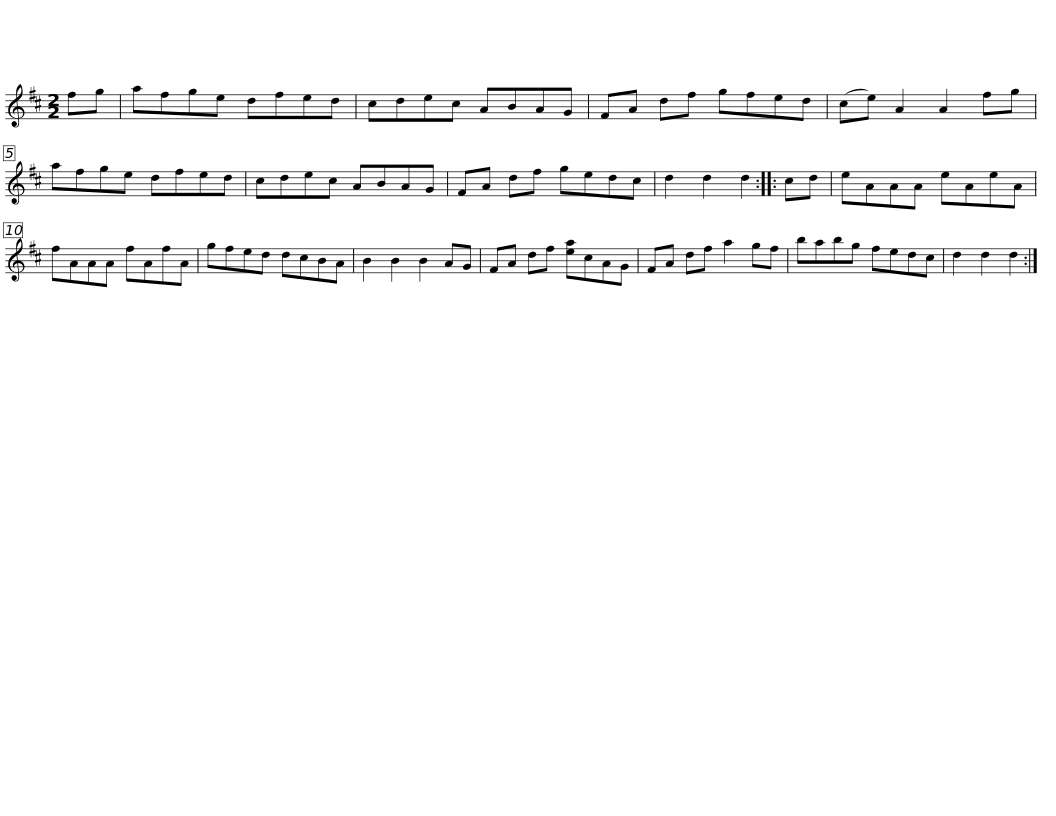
X:1
L:1/8
M:2/2
I:linebreak $
K:D
V:1 treble
V:1
 fg | afge dfed | cdec ABAG | FA df gfed | (ce) A2 A2 fg | %5
 afge dfed |$ cdec ABAG | FA df gedc | d2 d2 d2 :: cd | %10
 eAAA eAeA | fAAA fAfA |$ gfed dcBA | B2 B2 B2 AG | FA df [ea]cAG | %15
 FA df a2 gf | babg fedc | d2 d2 d2 :| %18
